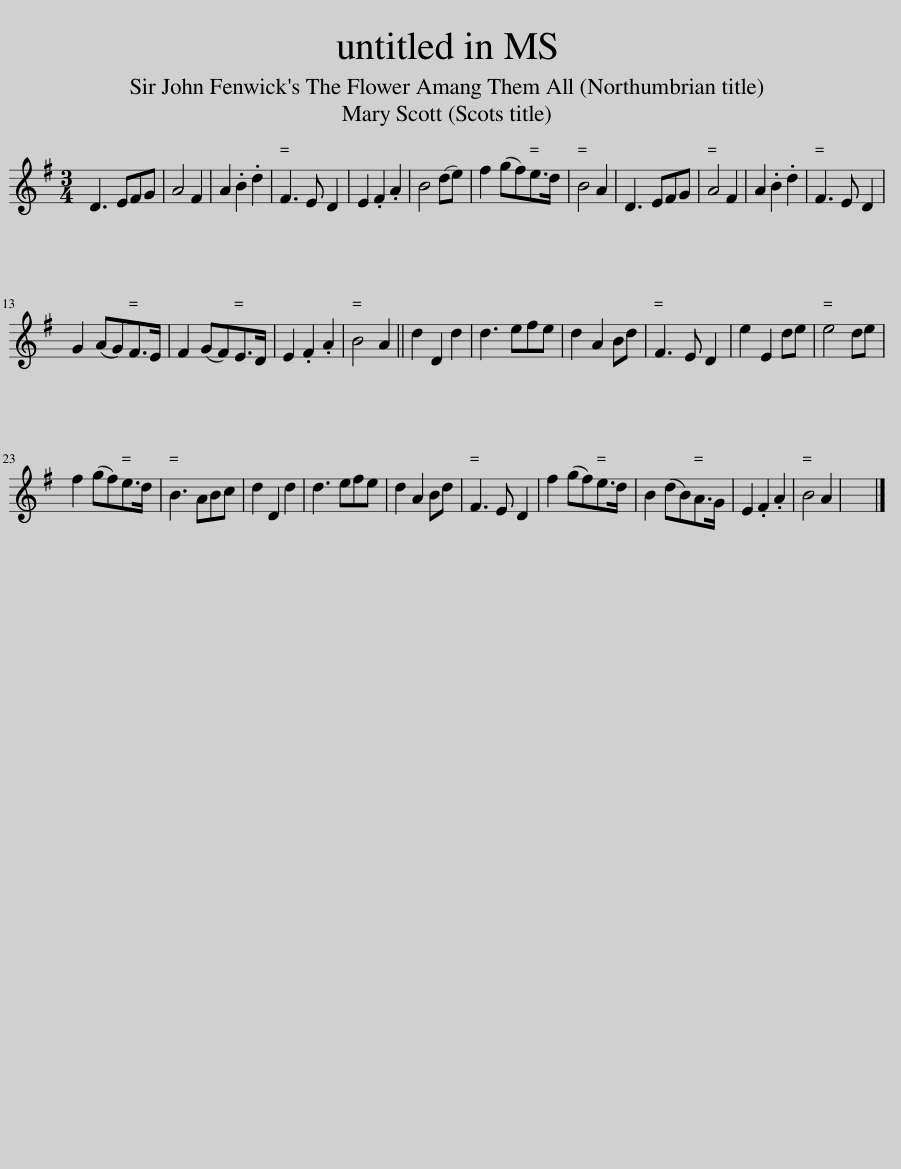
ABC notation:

X:1
L:1/8
M:3/4
I:linebreak $
K:G
V:1 treble
V:1
 D3 EFG | A4 F2 | A2 .B2 .d2 | F3 E D2 | E2 .F2 .A2 | %5
 B4 (de) | f2 (gf)e>d | B4 A2 | D3 EFG | A4 F2 | %10
 A2 .B2 .d2 | F3 E D2 |$ G2 (AG)F>E | F2 (GF)E>D | E2 .F2 .A2 | %15
 B4 A2 || d2 D2 d2 | d3 efe | d2 A2 Bd | F3 E D2 | %20
 e2 E2 de | e4 de |$ f2 (gf)e>d | B3 ABc | d2 D2 d2 | %25
 d3 efe | d2 A2 Bd | F3 E D2 | f2 (gf)e>d | B2 (dB)A>G | %30
 E2 .F2 .A2 | B4 A2 | x6 |] %33
